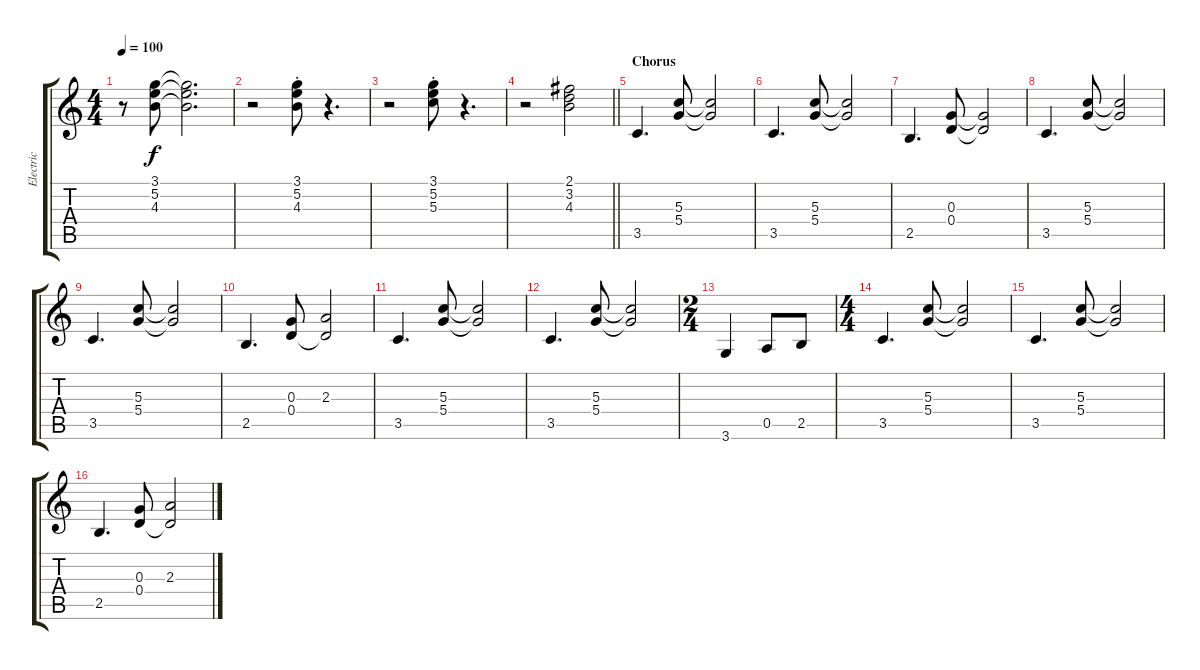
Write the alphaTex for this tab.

\track ("Electric" "Electric") {instrument overdrivenguitar}
\staff {score tabs}
\tuning (E4 B3 G3 D3 A2 E2) {hide}
\ts (4 4)
\tempo 100
\clef g2
\ks c
r.8{dy f} (3.1 5.2 4.3).8 (3.1{t} 5.2{t} 4.3{t}).2{d} |
r.2 (3.1{st} 5.2{st} 4.3{st}).8 r.4{d} |
r.2 (3.1{st} 5.2{st} 5.3{st}).8 r.4{d} |
\barLineRight lightlight
r.2 (2.1 3.2 4.3).2 |
\section ("" "Chorus")
3.5.4{d} (5.3 5.4).8 (5.3{t} 5.4{t}).2 |
3.5.4{d} (5.3 5.4).8 (5.3{t} 5.4{t}).2 |
2.5.4{d} (0.3 0.4).8 (0.3{t} 0.4{t}).2 |
3.5.4{d} (5.3 5.4).8 (5.3{t} 5.4{t}).2 |
3.5.4{d} (5.3 5.4).8 (5.3{t} 5.4{t}).2 |
2.5.4{d} (0.3 0.4).8 (2.3 0.4{t}).2 |
3.5.4{d} (5.3 5.4).8 (5.3{t} 5.4{t}).2 |
3.5.4{d} (5.3 5.4).8 (5.3{t} 5.4{t}).2 |
\ts (2 4)
3.6.4 0.5.8 2.5.8 |
\ts (4 4)
3.5.4{d} (5.3 5.4).8 (5.3{t} 5.4{t}).2 |
3.5.4{d} (5.3 5.4).8 (5.3{t} 5.4{t}).2 |
2.5.4{d} (0.3 0.4).8 (2.3 0.4{t}).2
